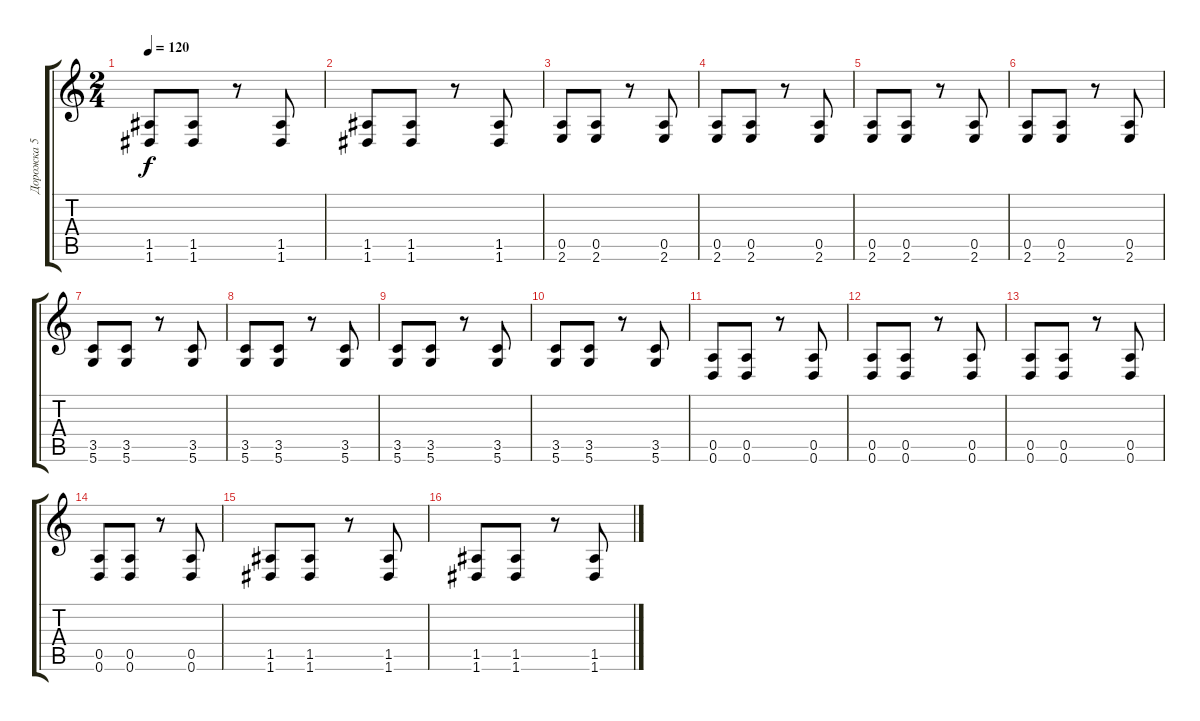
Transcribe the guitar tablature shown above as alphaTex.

\track ("Дорожка 5" "Дорожка 5") {instrument distortionguitar}
\staff {score tabs}
\tuning (E4 B3 G3 D3 A2 D2) {hide}
\ts (2 4)
\tempo 120
\clef g2
\ks c
(1.5 1.6).8{dy f} (1.5 1.6).8 r.8 (1.5 1.6).8 |
(1.5 1.6).8 (1.5 1.6).8 r.8 (1.5 1.6).8 |
(0.5 2.6).8 (0.5 2.6).8 r.8 (0.5 2.6).8 |
(0.5 2.6).8 (0.5 2.6).8 r.8 (0.5 2.6).8 |
(0.5 2.6).8 (0.5 2.6).8 r.8 (0.5 2.6).8 |
(0.5 2.6).8 (0.5 2.6).8 r.8 (0.5 2.6).8 |
(3.5 5.6).8 (3.5 5.6).8 r.8 (3.5 5.6).8 |
(3.5 5.6).8 (3.5 5.6).8 r.8 (3.5 5.6).8 |
(3.5 5.6).8 (3.5 5.6).8 r.8 (3.5 5.6).8 |
(3.5 5.6).8 (3.5 5.6).8 r.8 (3.5 5.6).8 |
(0.5 0.6).8 (0.5 0.6).8 r.8 (0.5 0.6).8 |
(0.5 0.6).8 (0.5 0.6).8 r.8 (0.5 0.6).8 |
(0.5 0.6).8 (0.5 0.6).8 r.8 (0.5 0.6).8 |
(0.5 0.6).8 (0.5 0.6).8 r.8 (0.5 0.6).8 |
(1.5 1.6).8 (1.5 1.6).8 r.8 (1.5 1.6).8 |
(1.5 1.6).8 (1.5 1.6).8 r.8 (1.5 1.6).8
